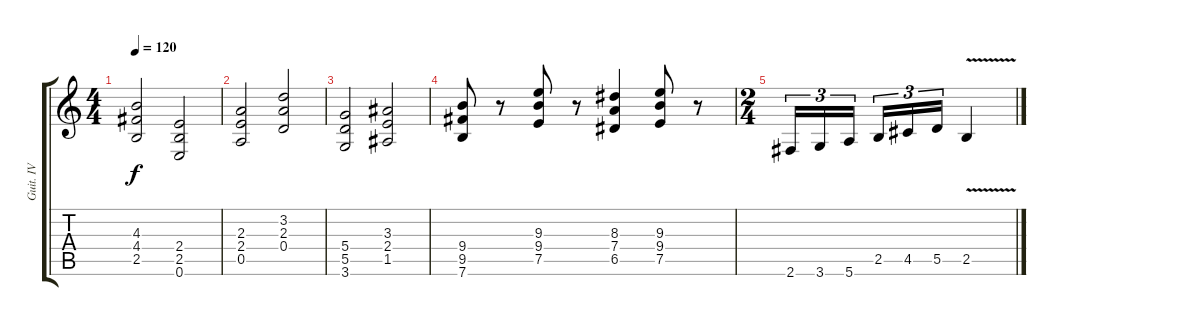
\track ("Guit. IV" "Guit. IV") {instrument overdrivenguitar}
\staff {score tabs}
\tuning (E4 B3 G3 D3 A2 E2) {hide}
\ts (4 4)
\tempo 120
\clef g2
\ks c
(4.3 4.4 2.5).2{dy f} (2.4 2.5 0.6).2 |
(2.3 2.4 0.5).2 (3.2 2.3 0.4).2 |
(5.4 5.5 3.6).2 (3.3 2.4 1.5).2 |
(9.4 9.5 7.6).8 r.8 (9.3 9.4 7.5).8 r.8 (8.3 7.4 6.5).4 (9.3 9.4 7.5).8 r.8 |
\ts (2 4)
2.6.16{tu (3 2)} 3.6.16{tu (3 2)} 5.6.16{tu (3 2)} 2.5.16{tu (3 2)} 4.5.16{tu (3 2)} 5.5.16{tu (3 2)} 2.5{v}.4
